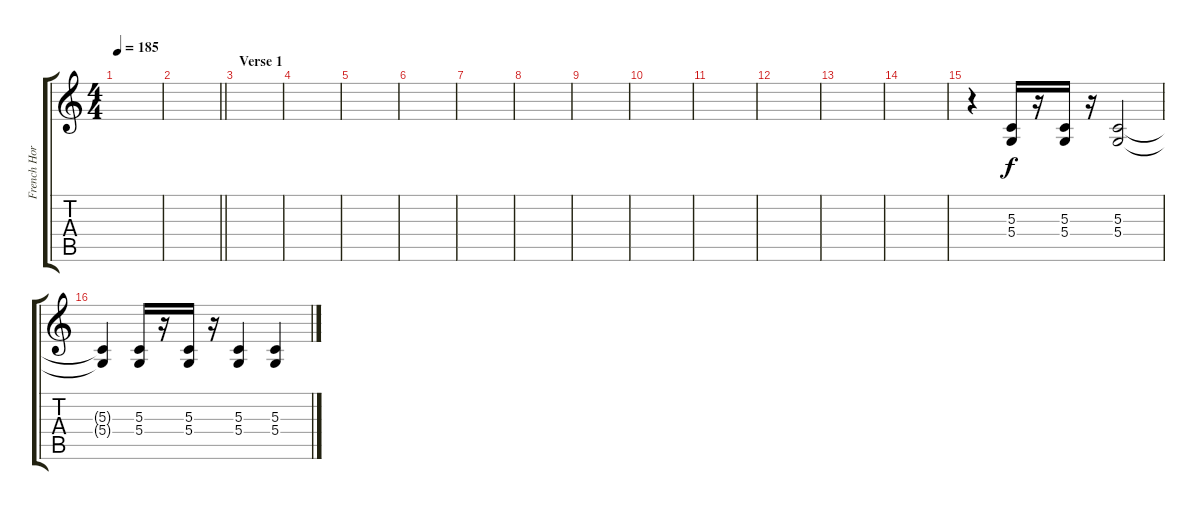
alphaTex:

\track ("French Horns" "French Hor") {instrument frenchhorn}
\staff {score tabs}
\tuning (E4 B3 G3 D3 A2 E2) {hide}
\ts (4 4)
\tempo 185
\clef g2
\ks c
|
\barLineRight lightlight
|
\section ("" "Verse 1")
|
|
|
|
|
|
|
|
|
|
|
|
r.4{volume 14} (5.3 5.4).16 r.16 (5.3 5.4).16 r.16 (5.3 5.4).2 |
(5.3{t} 5.4{t}).4 (5.3 5.4).16 r.16 (5.3 5.4).16 r.16 (5.3 5.4).4 (5.3 5.4).4
